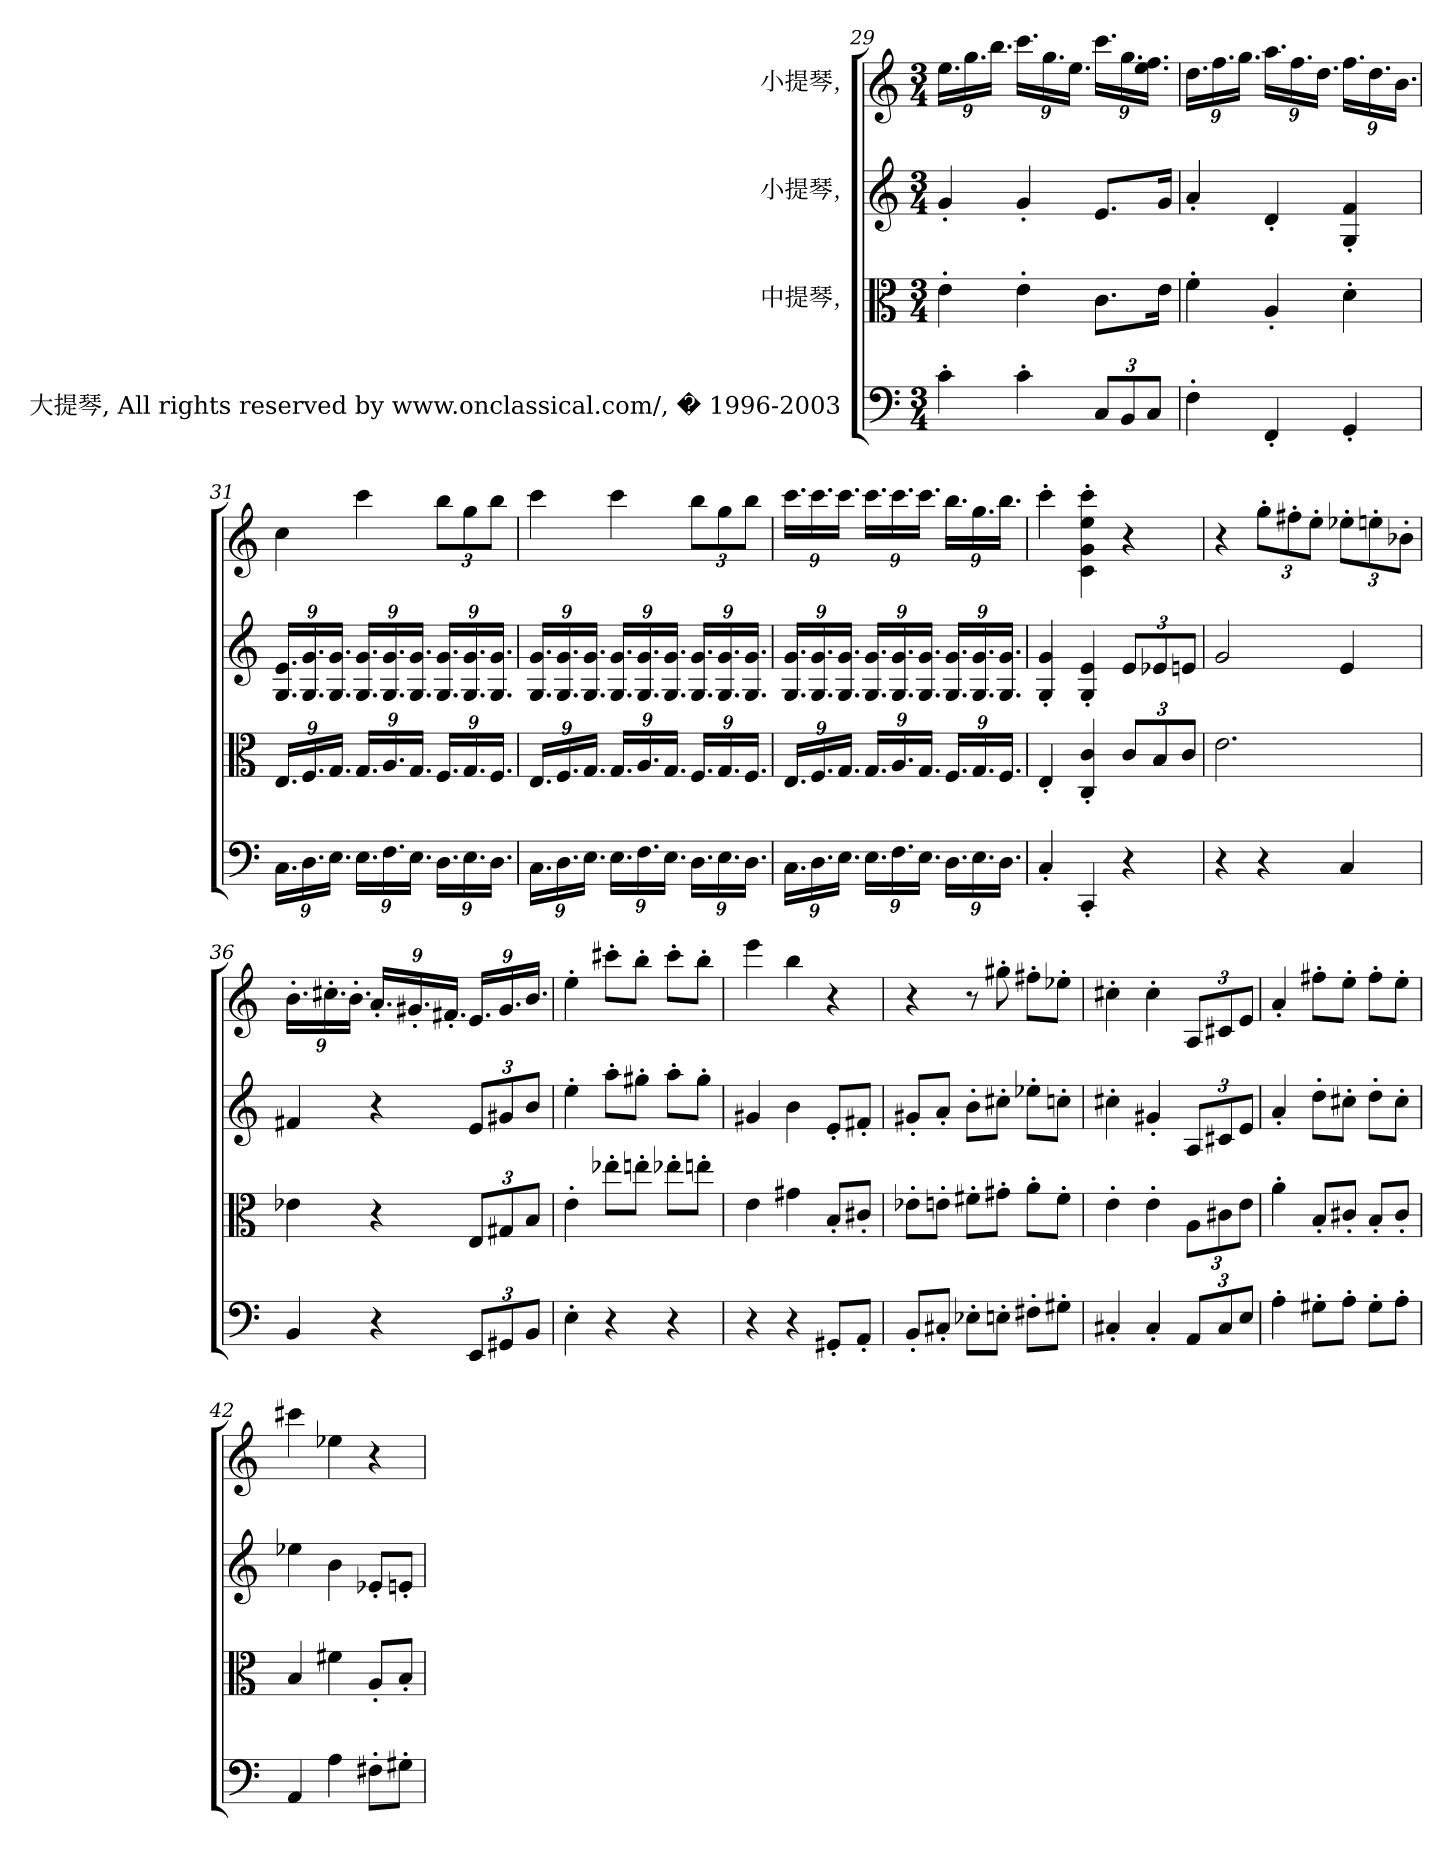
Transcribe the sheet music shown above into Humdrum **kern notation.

**kern	**kern	**kern	**kern
*part4	*part3	*part2	*part1
*staff4	*staff3	*staff2	*staff1
*I"大提琴, All rights reserved by www.onclassical.com/, � 1996-2003	*I"中提琴,	*I"小提琴,	*I"小提琴,
*clefF4	*clefC3	*clefG2	*clefG2
*k[]	*k[]	*k[]	*k[]
*M3/4	*M3/4	*M3/4	*M3/4
*	*	*	*Xbrackettup
=29	=29	=29	=29
4c'\	4e'\	4g'/	18.ee\LL
.	.	.	18.gg\
.	.	.	18.bb\JJ
4c'\	4e'\	4g'/	18.ccc\LL
.	.	.	18.gg\
.	.	.	18.ee\JJ
*Xbrackettup	*	*	*
12C/L	8.c\L	8.e/L	18.ccc\LL
12BB/	.	.	18.gg\
12C/J	.	.	18.ee\ 18.ff\JJ
.	16e\Jk	16g/Jk	.
=30	=30	=30	=30
4F'\	4f'\	4a'/	18.dd\LL
.	.	.	18.ff\
.	.	.	18.gg\JJ
4FF'/	4A'/	4d'/	18.aa\LL
.	.	.	18.ff\
.	.	.	18.dd\JJ
4GG'/	4d'\	4G/' 4f/'	18.ff\LL
.	.	.	18.dd\
.	.	.	18.b\JJ
!!LO:PB:g=z
=31	=31	=31	=31
*	*Xbrackettup	*Xbrackettup	*
18.C\LL	18.E/LL	18.G/ 18.e/LL	4cc\
18.D\	18.F/	18.G/ 18.g/	.
18.E\JJ	18.G/JJ	18.G/ 18.g/JJ	.
18.E\LL	18.G/LL	18.G/ 18.g/LL	4ccc\
18.F\	18.A/	18.G/ 18.g/	.
18.E\JJ	18.G/JJ	18.G/ 18.g/JJ	.
18.D\LL	18.F/LL	18.G/ 18.g/LL	12bb\L
18.E\	18.G/	18.G/ 18.g/	12gg\
18.D\JJ	18.F/JJ	18.G/ 18.g/JJ	12bb\J
=32	=32	=32	=32
18.C\LL	18.E/LL	18.G/ 18.g/LL	4ccc\
18.D\	18.F/	18.G/ 18.g/	.
18.E\JJ	18.G/JJ	18.G/ 18.g/JJ	.
18.E\LL	18.G/LL	18.G/ 18.g/LL	4ccc\
18.F\	18.A/	18.G/ 18.g/	.
18.E\JJ	18.G/JJ	18.G/ 18.g/JJ	.
18.D\LL	18.F/LL	18.G/ 18.g/LL	12bb\L
18.E\	18.G/	18.G/ 18.g/	12gg\
18.D\JJ	18.F/JJ	18.G/ 18.g/JJ	12bb\J
!!LO:LB:g=z
=33	=33	=33	=33
18.C\LL	18.E/LL	18.G/ 18.g/LL	18.ccc\LL
18.D\	18.F/	18.G/ 18.g/	18.ccc\
18.E\JJ	18.G/JJ	18.G/ 18.g/JJ	18.ccc\JJ
18.E\LL	18.G/LL	18.G/ 18.g/LL	18.ccc\LL
18.F\	18.A/	18.G/ 18.g/	18.ccc\
18.E\JJ	18.G/JJ	18.G/ 18.g/JJ	18.ccc\JJ
18.D\LL	18.F/LL	18.G/ 18.g/LL	18.bb\LL
18.E\	18.G/	18.G/ 18.g/	18.gg\
18.D\JJ	18.F/JJ	18.G/ 18.g/JJ	18.bb\JJ
=34	=34	=34	=34
4C'/	4E'/	4G/' 4g/'	4ccc'\
4CC'/	4C/' 4c/'	4G/' 4e/'	4c\' 4g\' 4ee\' 4ccc\'
4r	12c/L	12e/L	4r
.	12B/	12e-X/	.
.	12c/J	12en/J	.
=35	=35	=35	=35
4r	2.e\	2g/	4r
4r	.	.	12gg'\L
.	.	.	12ff#X'\
.	.	.	12ee'\J
4C/	.	4e/	12ee-X'\L
.	.	.	12een'\
.	.	.	12b-X'\J
!!LO:LB:g=z
=36	=36	=36	=36
4BB/	4e-X\	4f#X/	18.b'\LL
.	.	.	18.cc#X'\
.	.	.	18.b'\JJ
4r	4r	4r	18.a'/LL
.	.	.	18.g#X'/
.	.	.	18.f#X'/JJ
12EE/L	12E/L	12e/L	18.e/LL
12GG#X/	12G#X/	12g#X/	18.g#/
12BB/J	12B/J	12b/J	18.b/JJ
=37	=37	=37	=37
4E'\	4e'\	4ee'\	4ee'\
4r	8ee-X'\L	8aa'\L	8ccc#X'\L
.	8een'\J	8gg#X'\J	8bb'\J
4r	8ee-X'\L	8aa'\L	8ccc#'\L
.	8een'\J	8gg#'\J	8bb'\J
=38	=38	=38	=38
4r	4e\	4g#X/	4eee\
4r	4g#X\	4b\	4bb\
8GG#X'/L	8B'/L	8e'/L	4r
8AA'/J	8c#X'/J	8f#X'/J	.
=39	=39	=39	=39
8BB'/L	8e-X'\L	8g#X'/L	4r
8C#X'/J	8en'\J	8a'/J	.
8E-X'\L	8f#X'\L	8b'\L	8r
8En'\J	8g#X'\J	8cc#X'\J	8gg#X'\
8F#X'\L	8a'\L	8ee-X'\L	8ff#X'\L
8G#X'\J	8f#'\J	8ccn'\J	8ee-X'\J
!!LO:PB:g=z
=40	=40	=40	=40
4C#X'/	4e'\	4cc#X'\	4cc#X'\
4C#'/	4e'\	4g#X'/	4cc#'\
12AA/L	12A\L	12A/L	12A/L
12C#/	12c#X\	12c#X/	12c#X/
12E/J	12e\J	12e/J	12e/J
=41	=41	=41	=41
4A'\	4a'\	4a'/	4a'/
8G#X'\L	8B'/L	8dd'\L	8ff#X'\L
8A'\J	8c#X'/J	8cc#X'\J	8ee'\J
8G#'\L	8B'/L	8dd'\L	8ff#'\L
8A'\J	8c#'/J	8cc#'\J	8ee'\J
=42	=42	=42	=42
4AA/	4B/	4ee-X\	4ccc#X\
4A\	4f#X\	4b\	4ee-X\
8F#X'\L	8A'/L	8e-X'/L	4r
8G#X'\J	8B'/J	8en'/J	.
=	=	=	=
*-	*-	*-	*-
